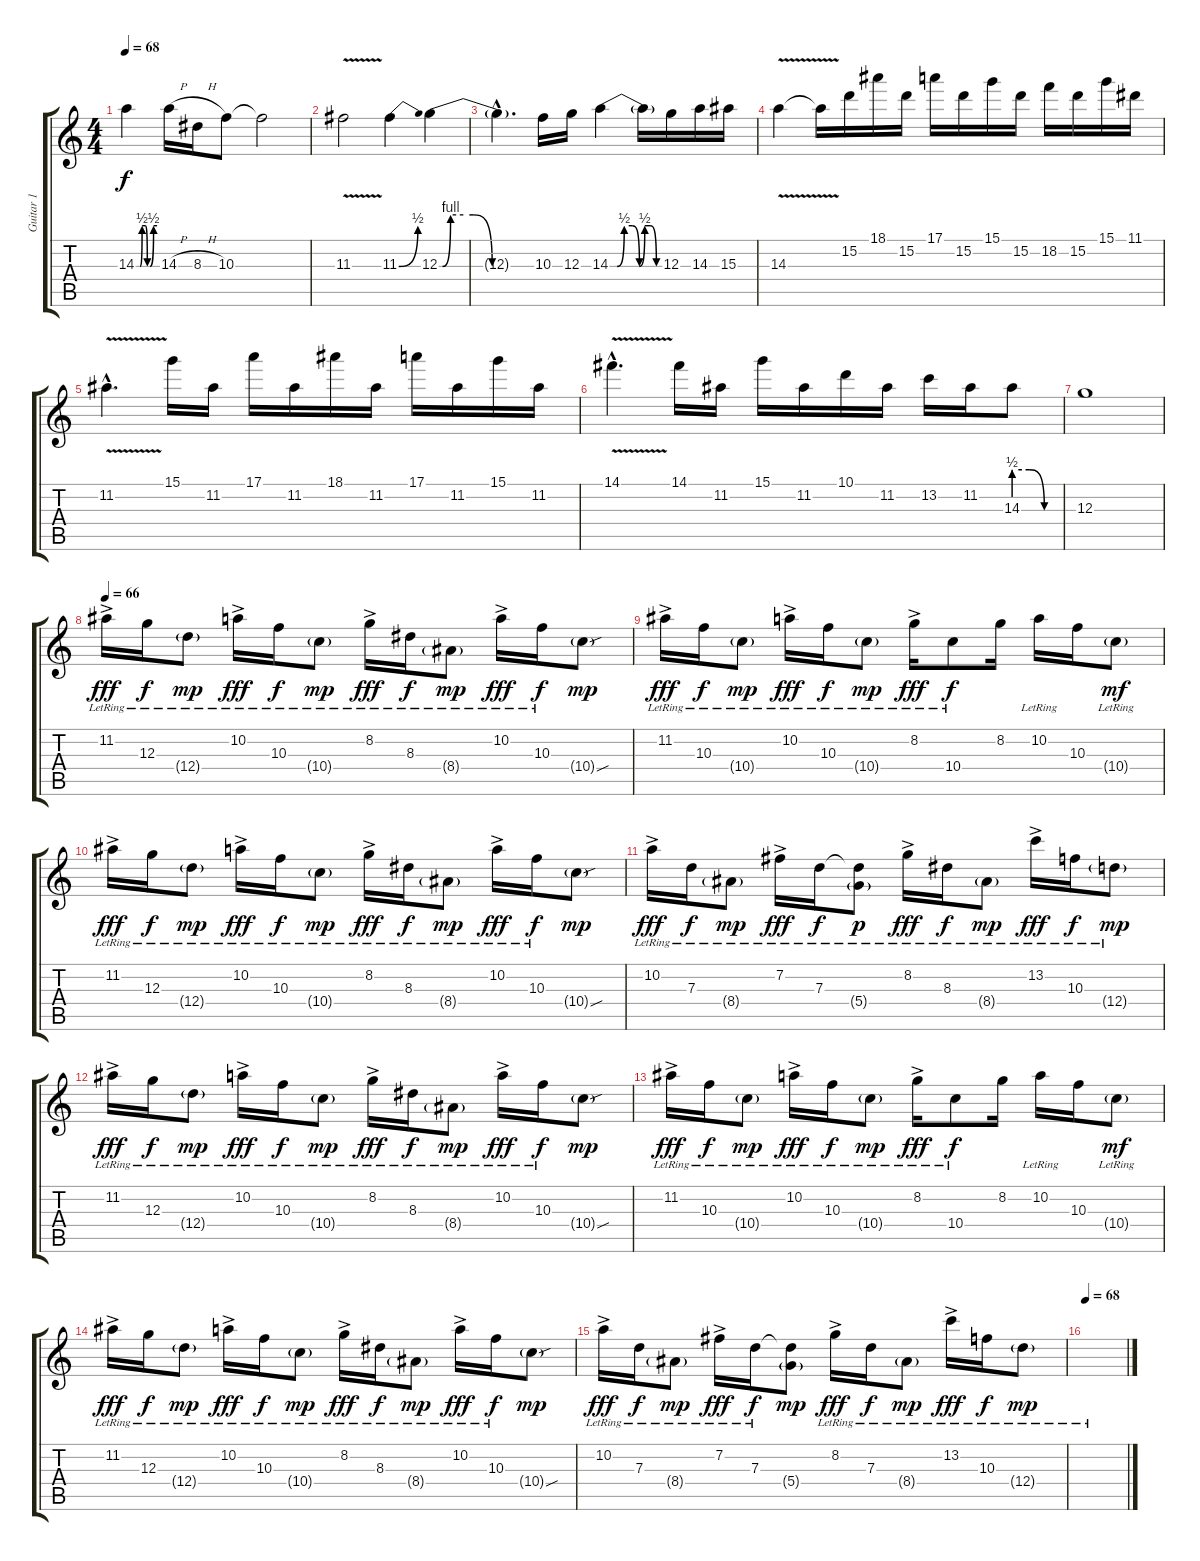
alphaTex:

\track ("Guitar 1" "Guitar 1") {instrument distortionguitar}
\staff {score tabs}
\tuning (E4 B3 G3 D3 A2 D2) {hide}
\ts (4 4)
\tempo 68
\clef g2
\ks c
14.3{be (custom 0 0 11 0 17 2 26 2 32 0 40 0 50 2 60 2)}.4{dy f} 14.3{h}.16 8.3{h}.16 10.3.8 10.3{t}.2 |
11.3{v}.2 11.3{be (bend 0 0 60 2)}.4 12.3{be (custom 0 0 2 0 7 4 15 4 21 4 33 0 45 0 60 0)}.4 |
12.3{hac t}.4{d} 10.3.16{instrument overdrivenguitar} 12.3.16 14.3{be (custom 0 0 8 0 16 2 25 2 33 0 39 2 45 2 52 0 60 0)}.4 14.3{t}.16 12.3.16 14.3.16 15.3.16 |
14.3{v}.4 14.3{t}.16 15.2.16 18.1.16 15.2.16 17.1.16 15.2.16 15.1.16 15.2.16 18.2.16 15.2.16 15.1.16 11.1.16 |
11.2{v hac}.4{d} 15.1.16 11.2.16 17.1.16 11.2.16 18.1.16 11.2.16 17.1.16 11.2.16 15.1.16 11.2.16 |
14.1{v hac}.4{d} 14.1.16 11.2.16 15.1.16 11.2.16 10.1.16 11.2.16 13.2.16 11.2.16 14.3{be (custom 0 2 20 2 40 0 60 0)}.8 |
12.3.1 |
\tempo 66
11.2{ac lr}.16{dy fff volume 12 instrument electricguitarjazz} 12.3{lr}.16{dy f} 12.4{g lr}.8{dy mp} 10.2{ac lr}.16{dy fff} 10.3{lr}.16{dy f} 10.4{g lr}.8{dy mp} 8.2{ac lr}.16{dy fff} 8.3{lr}.16{dy f} 8.4{g lr}.8{dy mp} 10.2{ac lr}.16{dy fff} 10.3{lr}.16{dy f} 10.4{sou g}.8{dy mp} |
11.2{ac lr}.16{dy fff} 10.3{lr}.16{dy f} 10.4{g lr}.8{dy mp} 10.2{ac lr}.16{dy fff} 10.3{lr}.16{dy f} 10.4{g lr}.8{dy mp} 8.2{ac lr}.16{dy fff} 10.4{lr}.8{dy f} 8.2.16 10.2{lr}.16 10.3.16 10.4{g lr}.8{dy mf} |
11.2{ac lr}.16{dy fff volume 12 instrument electricguitarjazz} 12.3{lr}.16{dy f} 12.4{g lr}.8{dy mp} 10.2{ac lr}.16{dy fff} 10.3{lr}.16{dy f} 10.4{g lr}.8{dy mp} 8.2{ac lr}.16{dy fff} 8.3{lr}.16{dy f} 8.4{g lr}.8{dy mp} 10.2{ac lr}.16{dy fff} 10.3{lr}.16{dy f} 10.4{sou g}.8{dy mp} |
10.2{ac lr}.16{dy fff} 7.3{lr}.16{dy f} 8.4{g lr}.8{dy mp} 7.2{ac lr}.16{dy fff} 7.3{lr}.16{dy f} (7.3{t} 5.4{g lr}).8{dy p} 8.2{ac lr}.16{dy fff} 8.3{lr}.16{dy f} 8.4{g lr}.8{dy mp} 13.2{ac lr}.16{dy fff} 10.3{lr}.16{dy f} 12.4{g lr}.8{dy mp} |
11.2{ac lr}.16{dy fff volume 12 instrument electricguitarjazz} 12.3{lr}.16{dy f} 12.4{g lr}.8{dy mp} 10.2{ac lr}.16{dy fff} 10.3{lr}.16{dy f} 10.4{g lr}.8{dy mp} 8.2{ac lr}.16{dy fff} 8.3{lr}.16{dy f} 8.4{g lr}.8{dy mp} 10.2{ac lr}.16{dy fff} 10.3{lr}.16{dy f} 10.4{sou g}.8{dy mp} |
11.2{ac lr}.16{dy fff} 10.3{lr}.16{dy f} 10.4{g lr}.8{dy mp} 10.2{ac lr}.16{dy fff} 10.3{lr}.16{dy f} 10.4{g lr}.8{dy mp} 8.2{ac lr}.16{dy fff} 10.4{lr}.8{dy f} 8.2.16 10.2{lr}.16 10.3.16 10.4{g lr}.8{dy mf} |
11.2{ac lr}.16{dy fff volume 12 instrument electricguitarjazz} 12.3{lr}.16{dy f} 12.4{g lr}.8{dy mp} 10.2{ac lr}.16{dy fff} 10.3{lr}.16{dy f} 10.4{g lr}.8{dy mp} 8.2{ac lr}.16{dy fff} 8.3{lr}.16{dy f} 8.4{g lr}.8{dy mp} 10.2{ac lr}.16{dy fff} 10.3{lr}.16{dy f} 10.4{sou g}.8{dy mp} |
10.2{ac lr}.16{dy fff} 7.3{lr}.16{dy f} 8.4{g lr}.8{dy mp} 7.2{ac lr}.16{dy fff} 7.3{lr}.16{dy f} (7.3{t} 5.4{g}).8{dy mp} 8.2{ac lr}.16{dy fff} 7.3{lr}.16{dy f} 8.4{g lr}.8{dy mp} 13.2{ac lr}.16{dy fff} 10.3{lr}.16{dy f} 12.4{g lr}.8{dy mp} |
\tempo 68
